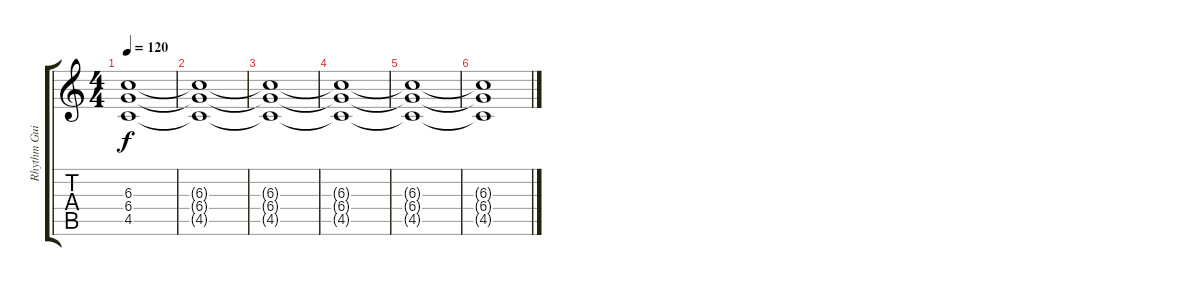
\track ("Rhythm Guitar" "Rhythm Gui") {instrument distortionguitar}
\staff {score tabs}
\tuning (Eb4 Bb3 Gb3 Db3 Ab2 Eb2) {hide}
\ts (4 4)
\tempo 120
\clef g2
\ks c
(6.3{t} 6.4{t} 4.5{t}).1{dy f} |
(6.3{t} 6.4{t} 4.5{t}).1 |
(6.3{t} 6.4{t} 4.5{t}).1 |
(6.3{t} 6.4{t} 4.5{t}).1 |
(6.3{t} 6.4{t} 4.5{t}).1 |
(6.3{t} 6.4{t} 4.5{t}).1
